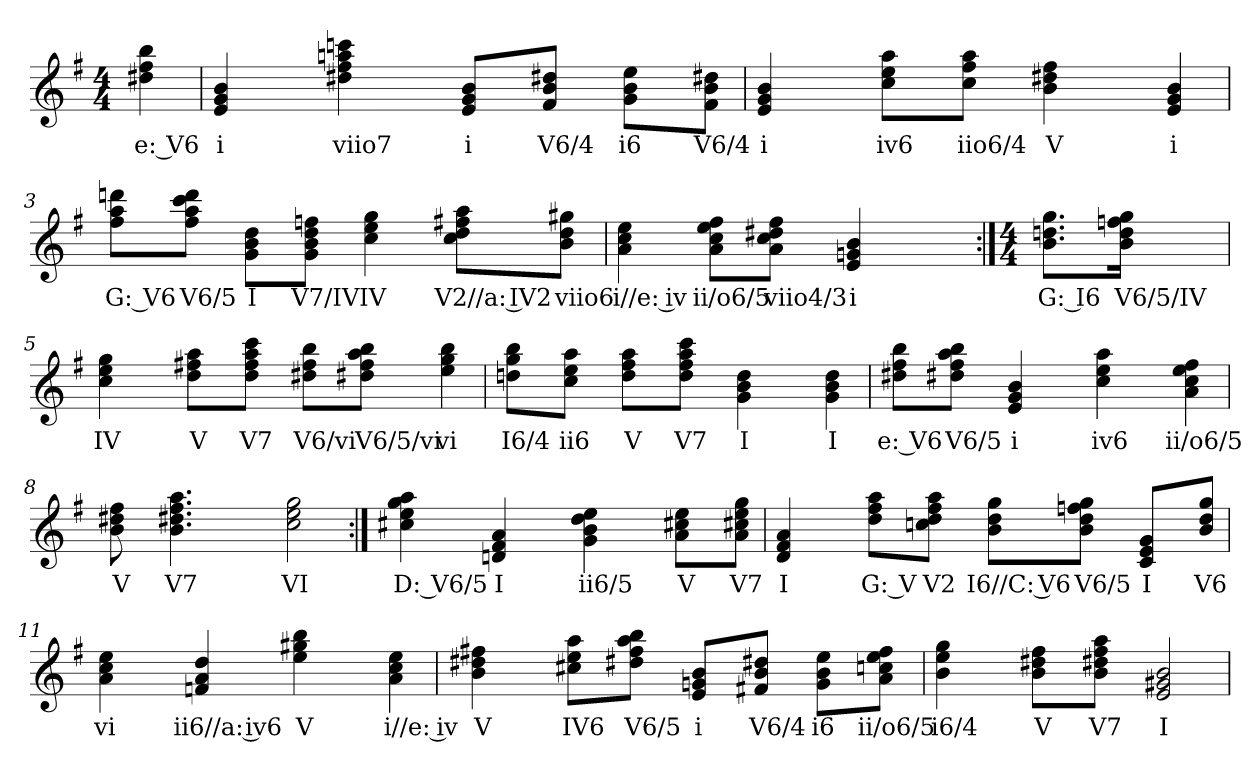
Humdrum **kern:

**kern	**text
*part1	*part1
*staff1	*staff1
*k[f#]	*
*e:	*
*M4/4	*
=	=
4dd#X 4ff# 4bb	e: V6
=1	=1
4e 4g 4b	i
4ryy	.
4dd#X 4ff# 4aan 4cccn	viio7
4ryy	.
8e 8g 8bL	i
8ryy	.
8f# 8b 8dd#XJ	V6/4
8ryy	.
8g 8b 8eeL	i6
8ryy	.
8f# 8b 8dd#XJ	V6/4
=2	=2
4e 4g 4b	i
4ryy	.
8cc 8ee 8aaL	iv6
8ryy	.
8cc 8ff# 8aaJ	iio6/4
8ryy	.
4b 4dd#X 4ff#	V
4ryy	.
4e 4g 4b	i
=3	=3
8ff# 8aa 8dddnL	G: V6
8ryy	.
8ff# 8aa 8ccc 8dddJ	V6/5
8ryy	.
8g 8b 8ddL	I
8ryy	.
8g 8b 8dd 8ffnJ	V7/IV
8ryy	.
4cc 4ee 4gg	IV
4ryy	.
8cc 8dd 8ff#X 8aaL	V2//a: IV2
8ryy	.
8b 8dd 8gg#XJ	viio6
=4a	=4a
4a 4cc 4ee	i//e: iv
4ryy	.
8a 8cc 8ee 8ff#L	ii/o6/5
8ryy	.
8a 8cc 8dd#X 8ff#J	viio4/3
8ryy	.
4e 4gn 4b	i
4ryy	.
4ryy	.
=4b:|!	=4b:|!
*M4/4	*
8.b 8.ddn 8.ggL	G: I6
8.ryy	.
16b 16dd 16ffn 16ggJk	V6/5/IV
16ryy	.
2ryy	.
=5	=5
4cc 4ee 4gg	IV
4ryy	.
8dd 8ff#X 8aaL	V
8ryy	.
8dd 8ff# 8aa 8cccJ	V7
8ryy	.
8dd#X 8ff# 8bbL	V6/vi
8ryy	.
8dd#X 8ff# 8aa 8bbJ	V6/5/vi
8ryy	.
4ee 4gg 4bb	vi
=6	=6
8ddn 8gg 8bbL	I6/4
8ryy	.
8cc 8ee 8aaJ	ii6
8ryy	.
8dd 8ff# 8aaL	V
8ryy	.
8dd 8ff# 8aa 8cccJ	V7
8ryy	.
4g 4b 4dd	I
4ryy	.
4g 4b 4dd	I
=7	=7
8dd#X 8ff# 8bbL	e: V6
8ryy	.
8dd#X 8ff# 8aa 8bbJ	V6/5
8ryy	.
4e 4g 4b	i
4ryy	.
4cc 4ee 4aa	iv6
4ryy	.
4a 4cc 4ee 4ff#	ii/o6/5
=8	=8
8b 8dd#X 8ff#	V
8ryy	.
4.b 4.dd#X 4.ff# 4.aa	V7
4.ryy	.
2cc 2ee 2gg	VI
=9:|!	=9:|!
4cc#X 4ee 4gg 4aa	D: V6/5
4ryy	.
4dn 4f# 4a	I
4ryy	.
4g 4b 4dd 4ee	ii6/5
4ryy	.
8a 8cc#X 8eeL	V
8ryy	.
8a 8cc#X 8ee 8ggJ	V7
=10	=10
4d 4f# 4a	I
4ryy	.
8dd 8ff# 8aaL	G: V
8ryy	.
8ccn 8dd 8ff# 8aaJ	V2
8ryy	.
8b 8dd 8ggL	I6//C: V6
8ryy	.
8b 8dd 8ffn 8ggJ	V6/5
8ryy	.
8c 8e 8gL	I
8ryy	.
8b 8dd 8ggJ	V6
=11	=11
4a 4cc 4ee	vi
4ryy	.
4fn 4a 4dd	ii6//a: iv6
4ryy	.
4ee 4gg#X 4bb	V
4ryy	.
4a 4cc 4ee	i//e: iv
=12	=12
4b 4dd#X 4ff#X	V
4ryy	.
8cc#X 8ee 8aaL	IV6
8ryy	.
8dd#X 8ff# 8aa 8bbJ	V6/5
8ryy	.
8e 8gn 8bL	i
8ryy	.
8f#X 8b 8dd#XJ	V6/4
8ryy	.
8g 8b 8eeL	i6
8ryy	.
8a 8ccn 8ee 8ff#J	ii/o6/5
=13	=13
4b 4ee 4gg	i6/4
4ryy	.
8b 8dd#X 8ff#L	V
8ryy	.
8b 8dd#X 8ff# 8aaJ	V7
8ryy	.
2e 2g#X 2b	I
=	=
*-	*-
